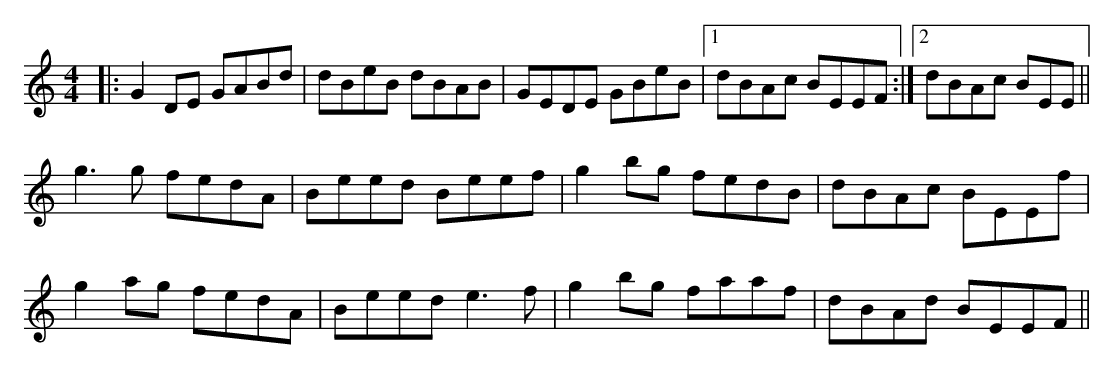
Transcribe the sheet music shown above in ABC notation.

X:1
M:4/4
K:C
|:G2 DE GABd|dBeB dBAB|GEDE GBeB|1 dBAc BEEF:|2 dBAc BEE||
g3 g fedA|Beed Beef|g2 bg fedB|dBAc BEEf|
g2 ag fedA|Beed e3 f|g2bg faaf|dBAd BEEF||
